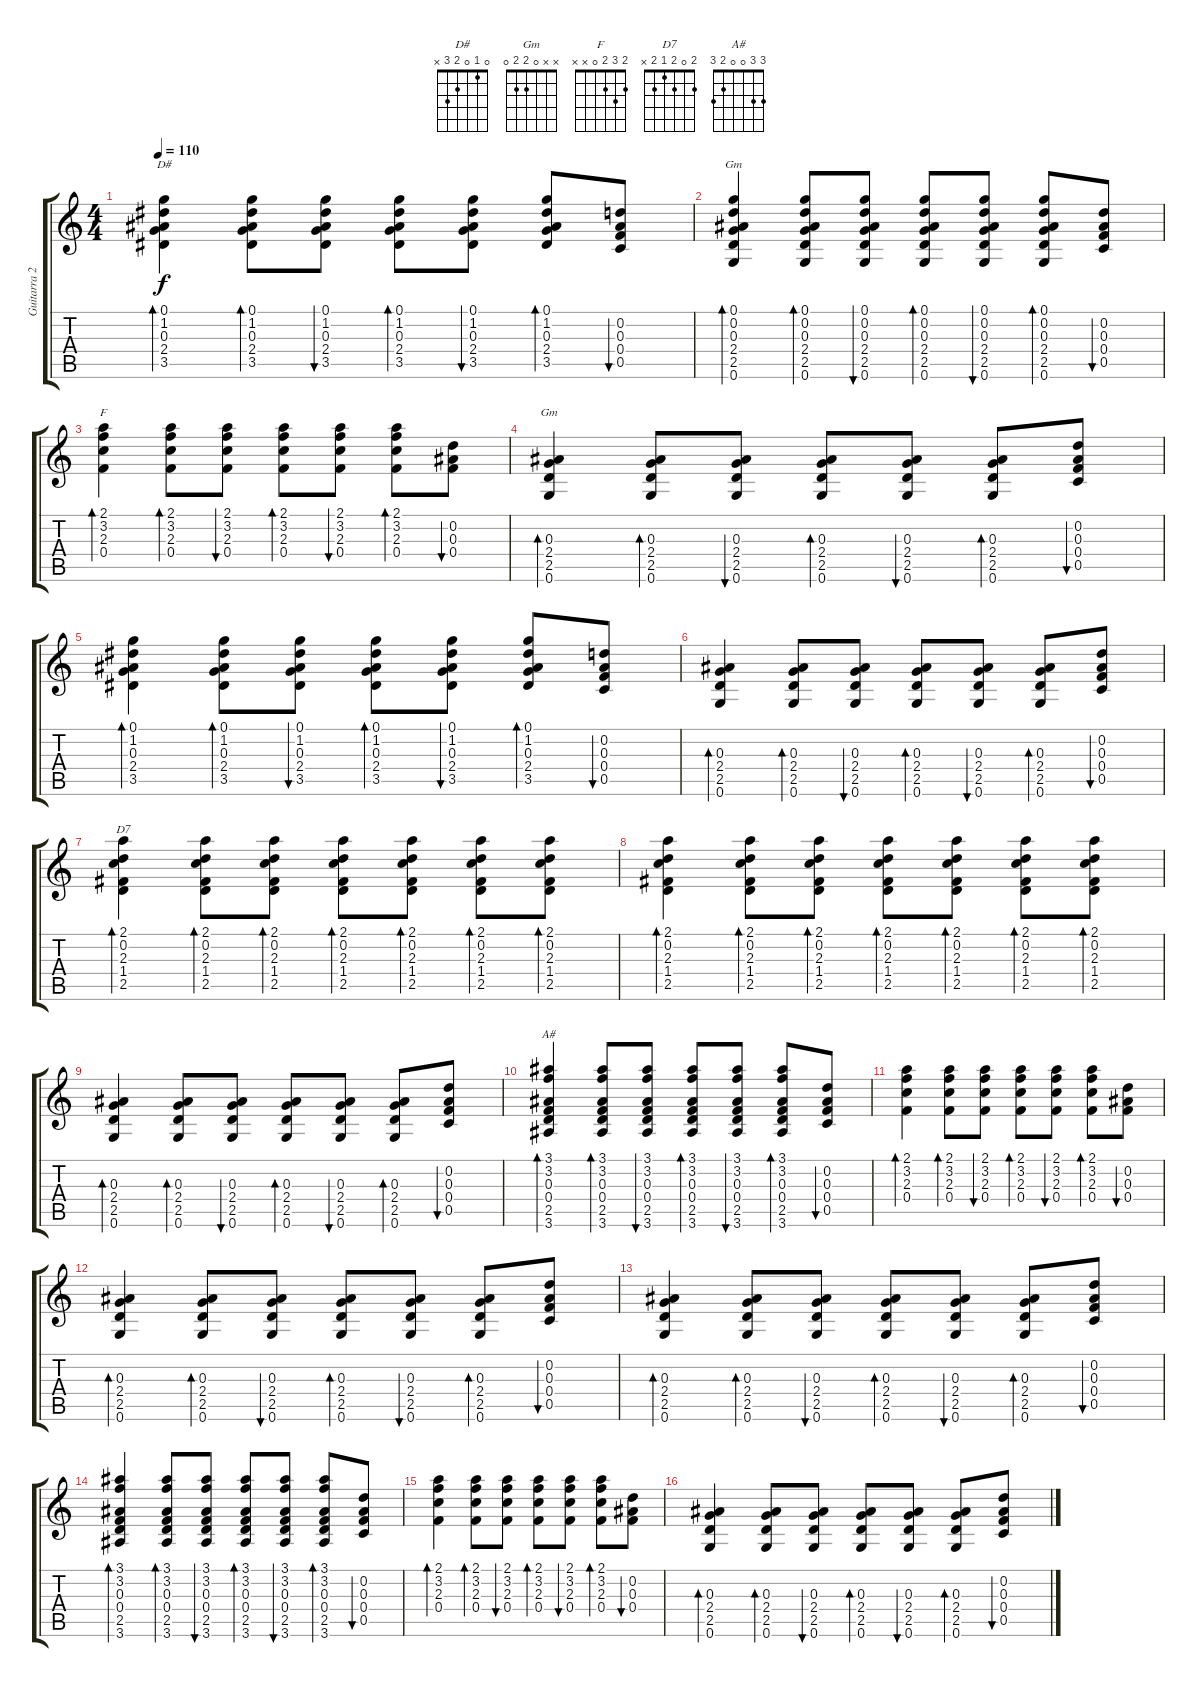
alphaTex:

\track ("Guitarra 2" "Guitarra 2") {instrument acousticguitarnylon}
\staff {score tabs}
\tuning (G4 D4 Bb3 F3 C3 G2) {hide}
\chord ("D#" 0 1 0 2 3 x)
\chord ("Gm" 0 0 0 2 2 0)
\chord ("F" 2 3 2 0 x x)
\chord ("Gm" x x 0 2 2 0)
\chord ("D7" 2 0 2 1 2 x)
\chord ("A#" 3 3 0 0 2 3)
\ts (4 4)
\tempo 110
\clef g2
\ks c
(0.1 1.2 0.3 2.4 3.5).4{bd 30 ch "D#" dy f} (0.1 1.2 0.3 2.4 3.5).8{bd 30} (0.1 1.2 0.3 2.4 3.5).8{bu 30} (0.1 1.2 0.3 2.4 3.5).8{bd 30} (0.1 1.2 0.3 2.4 3.5).8{bu 30} (0.1 1.2 0.3 2.4 3.5).8{bd 30} (0.2 0.3 0.4 0.5).8{bu 30} |
(0.1 0.2 0.3 2.4 2.5 0.6).4{bd 30 ch "Gm"} (0.1 0.2 0.3 2.4 2.5 0.6).8{bd 30} (0.1 0.2 0.3 2.4 2.5 0.6).8{bu 30} (0.1 0.2 0.3 2.4 2.5 0.6).8{bd 30} (0.1 0.2 0.3 2.4 2.5 0.6).8{bu 30} (0.1 0.2 0.3 2.4 2.5 0.6).8{bd 30} (0.2 0.3 0.4 0.5).8{bu 30} |
(2.1 3.2 2.3 0.4).4{bd 30 ch "F"} (2.1 3.2 2.3 0.4).8{bd 30} (2.1 3.2 2.3 0.4).8{bu 30} (2.1 3.2 2.3 0.4).8{bd 30} (2.1 3.2 2.3 0.4).8{bu 30} (2.1 3.2 2.3 0.4).8{bd 30} (0.2 0.3 0.4).8{bu 30} |
(0.3 2.4 2.5 0.6).4{bd 30 ch "Gm"} (0.3 2.4 2.5 0.6).8{bd 30} (0.3 2.4 2.5 0.6).8{bu 30} (0.3 2.4 2.5 0.6).8{bd 30} (0.3 2.4 2.5 0.6).8{bu 30} (0.3 2.4 2.5 0.6).8{bd 30} (0.2 0.3 0.4 0.5).8{bu 30} |
(0.1 1.2 0.3 2.4 3.5).4{bd 30} (0.1 1.2 0.3 2.4 3.5).8{bd 30} (0.1 1.2 0.3 2.4 3.5).8{bu 30} (0.1 1.2 0.3 2.4 3.5).8{bd 30} (0.1 1.2 0.3 2.4 3.5).8{bu 30} (0.1 1.2 0.3 2.4 3.5).8{bd 30} (0.2 0.3 0.4 0.5).8{bu 30} |
(0.3 2.4 2.5 0.6).4{bd 30} (0.3 2.4 2.5 0.6).8{bd 30} (0.3 2.4 2.5 0.6).8{bu 30} (0.3 2.4 2.5 0.6).8{bd 30} (0.3 2.4 2.5 0.6).8{bu 30} (0.3 2.4 2.5 0.6).8{bd 30} (0.2 0.3 0.4 0.5).8{bu 30} |
(2.1 0.2 2.3 1.4 2.5).4{bd 30 ch "D7"} (2.1 0.2 2.3 1.4 2.5).8{bd 30} (2.1 0.2 2.3 1.4 2.5).8{bd 30} (2.1 0.2 2.3 1.4 2.5).8{bd 30} (2.1 0.2 2.3 1.4 2.5).8{bd 30} (2.1 0.2 2.3 1.4 2.5).8{bd 30} (2.1 0.2 2.3 1.4 2.5).8{bd 30} |
(2.1 0.2 2.3 1.4 2.5).4{bd 30} (2.1 0.2 2.3 1.4 2.5).8{bd 30} (2.1 0.2 2.3 1.4 2.5).8{bd 30} (2.1 0.2 2.3 1.4 2.5).8{bd 30} (2.1 0.2 2.3 1.4 2.5).8{bd 30} (2.1 0.2 2.3 1.4 2.5).8{bd 30} (2.1 0.2 2.3 1.4 2.5).8{bd 30} |
(0.3 2.4 2.5 0.6).4{bd 30} (0.3 2.4 2.5 0.6).8{bd 30} (0.3 2.4 2.5 0.6).8{bu 30} (0.3 2.4 2.5 0.6).8{bd 30} (0.3 2.4 2.5 0.6).8{bu 30} (0.3 2.4 2.5 0.6).8{bd 30} (0.2 0.3 0.4 0.5).8{bu 30} |
(3.1 3.2 0.3 0.4 2.5 3.6).4{bd 30 ch "A#"} (3.1 3.2 0.3 0.4 2.5 3.6).8{bd 30} (3.1 3.2 0.3 0.4 2.5 3.6).8{bu 30} (3.1 3.2 0.3 0.4 2.5 3.6).8{bd 30} (3.1 3.2 0.3 0.4 2.5 3.6).8{bu 30} (3.1 3.2 0.3 0.4 2.5 3.6).8{bd 30} (0.2 0.3 0.4 0.5).8{bu 30} |
(2.1 3.2 2.3 0.4).4{bd 30} (2.1 3.2 2.3 0.4).8{bd 30} (2.1 3.2 2.3 0.4).8{bu 30} (2.1 3.2 2.3 0.4).8{bd 30} (2.1 3.2 2.3 0.4).8{bu 30} (2.1 3.2 2.3 0.4).8{bd 30} (0.2 0.3 0.4).8{bu 30} |
(0.3 2.4 2.5 0.6).4{bd 30} (0.3 2.4 2.5 0.6).8{bd 30} (0.3 2.4 2.5 0.6).8{bu 30} (0.3 2.4 2.5 0.6).8{bd 30} (0.3 2.4 2.5 0.6).8{bu 30} (0.3 2.4 2.5 0.6).8{bd 30} (0.2 0.3 0.4 0.5).8{bu 30} |
(0.3 2.4 2.5 0.6).4{bd 30} (0.3 2.4 2.5 0.6).8{bd 30} (0.3 2.4 2.5 0.6).8{bu 30} (0.3 2.4 2.5 0.6).8{bd 30} (0.3 2.4 2.5 0.6).8{bu 30} (0.3 2.4 2.5 0.6).8{bd 30} (0.2 0.3 0.4 0.5).8{bu 30} |
(3.1 3.2 0.3 0.4 2.5 3.6).4{bd 30} (3.1 3.2 0.3 0.4 2.5 3.6).8{bd 30} (3.1 3.2 0.3 0.4 2.5 3.6).8{bu 30} (3.1 3.2 0.3 0.4 2.5 3.6).8{bd 30} (3.1 3.2 0.3 0.4 2.5 3.6).8{bu 30} (3.1 3.2 0.3 0.4 2.5 3.6).8{bd 30} (0.2 0.3 0.4 0.5).8{bu 30} |
(2.1 3.2 2.3 0.4).4{bd 30} (2.1 3.2 2.3 0.4).8{bd 30} (2.1 3.2 2.3 0.4).8{bu 30} (2.1 3.2 2.3 0.4).8{bd 30} (2.1 3.2 2.3 0.4).8{bu 30} (2.1 3.2 2.3 0.4).8{bd 30} (0.2 0.3 0.4).8{bu 30} |
(0.3 2.4 2.5 0.6).4{bd 30} (0.3 2.4 2.5 0.6).8{bd 30} (0.3 2.4 2.5 0.6).8{bu 30} (0.3 2.4 2.5 0.6).8{bd 30} (0.3 2.4 2.5 0.6).8{bu 30} (0.3 2.4 2.5 0.6).8{bd 30} (0.2 0.3 0.4 0.5).8{bu 30}
